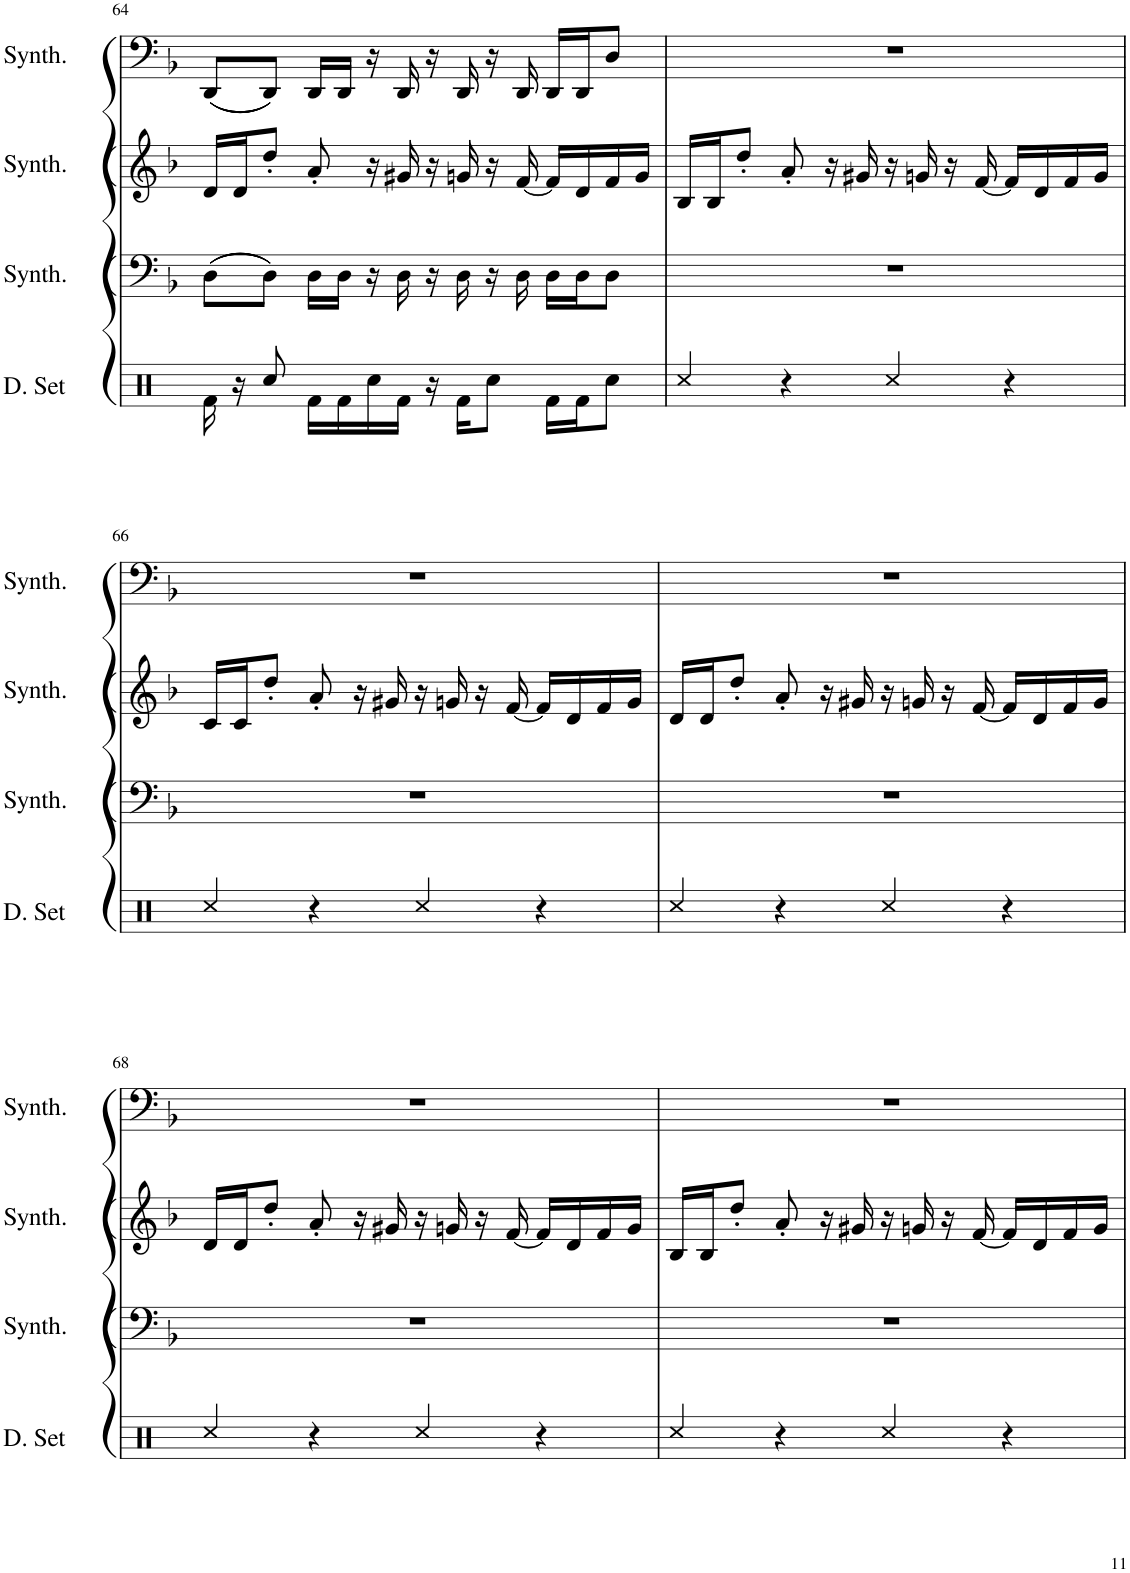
**kern	**kern	**kern	**kern
*part4	*part3	*part2	*part1
*staff4	*staff3	*staff2	*staff1
*I"Drumset	*I"Saw Synthesizer	*I"Square Synthesizer	*I"Square Synthesizer
*I'D. Set	*I'Synth.	*I'Synth.	*I'Synth.
!!LO:PB:g=z
*clefX	*clefF4	*clefG2	*clefF4
*k[]	*k[b-]	*k[b-]	*k[b-]
*M4/4	*M4/4	*M4/4	*M4/4
=64	=64	=64	=64
16Rf\	(((8D\L	16d/LL	(((8DD/L
16r	.	16d/J	.
8Rcc/	8D\J)))	8dd'/J	8DD/J)))
16Rf\LL	16D\LL	8a'/	16DD/LL
16Rf\	16D\JJ	.	16DD/JJ
16Rcc\	16r	16r	16r
16Rf\JJ	16D\	16g#X/	16DD/
16r	16r	16r	16r
16Rf\KL	16D\	16gn/	16DD/
8Rcc\J	16r	16r	16r
.	16D\	[16f/	16DD/
16Rf\LL	16D\LL	16f/LL]	16DD/LL
16Rf\J	16D\J	16d/	16DD/J
8Rcc\J	8D\J	16f/	8D/J
.	.	16g/JJ	.
=65	=65	=65	=65
4Rcc/	1r	16B-/LL	1r
.	.	16B-/J	.
.	.	8dd'/J	.
4r	.	8a'/	.
.	.	16r	.
.	.	16g#X/	.
4Rcc/	.	16r	.
.	.	16gn/	.
.	.	16r	.
.	.	[16f/	.
4r	.	16f/LL]	.
.	.	16d/	.
.	.	16f/	.
.	.	16g/JJ	.
!!LO:LB:g=z
=66	=66	=66	=66
4Rcc/	1r	16c/LL	1r
.	.	16c/J	.
.	.	8dd'/J	.
4r	.	8a'/	.
.	.	16r	.
.	.	16g#X/	.
4Rcc/	.	16r	.
.	.	16gn/	.
.	.	16r	.
.	.	[16f/	.
4r	.	16f/LL]	.
.	.	16d/	.
.	.	16f/	.
.	.	16g/JJ	.
=67	=67	=67	=67
4Rcc/	1r	16d/LL	1r
.	.	16d/J	.
.	.	8dd'/J	.
4r	.	8a'/	.
.	.	16r	.
.	.	16g#X/	.
4Rcc/	.	16r	.
.	.	16gn/	.
.	.	16r	.
.	.	[16f/	.
4r	.	16f/LL]	.
.	.	16d/	.
.	.	16f/	.
.	.	16g/JJ	.
!!LO:LB:g=z
=68	=68	=68	=68
4Rcc/	1r	16d/LL	1r
.	.	16d/J	.
.	.	8dd'/J	.
4r	.	8a'/	.
.	.	16r	.
.	.	16g#X/	.
4Rcc/	.	16r	.
.	.	16gn/	.
.	.	16r	.
.	.	[16f/	.
4r	.	16f/LL]	.
.	.	16d/	.
.	.	16f/	.
.	.	16g/JJ	.
=69	=69	=69	=69
4Rcc/	1r	16B-/LL	1r
.	.	16B-/J	.
.	.	8dd'/J	.
4r	.	8a'/	.
.	.	16r	.
.	.	16g#X/	.
4Rcc/	.	16r	.
.	.	16gn/	.
.	.	16r	.
.	.	[16f/	.
4r	.	16f/LL]	.
.	.	16d/	.
.	.	16f/	.
.	.	16g/JJ	.
=	=	=	=
*-	*-	*-	*-
